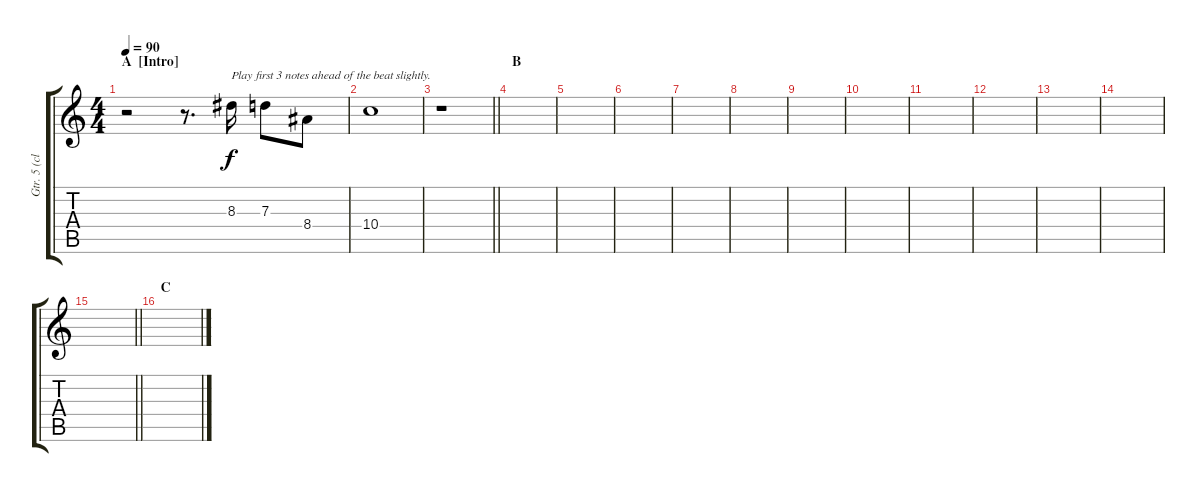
\track ("Gtr. 5 (clean)" "Gtr. 5 (cl") {instrument electricguitarclean}
\staff {score tabs}
\tuning (E4 B3 G3 D3 A2 E2) {hide}
\ts (4 4)
\section ("" "A  [Intro]")
\tempo 90
\clef g2
\ks c
r.2{dy f instrument electricguitarclean} r.8{d} 8.3.16{txt "Play first 3 notes ahead of the beat slightly."} 7.3.8 8.4.8 |
10.4.1 |
\barLineRight lightlight
r.1 |
\section ("" "B")
|
|
|
|
|
|
|
|
|
|
|
\barLineRight lightlight
|
\section ("" "C")
